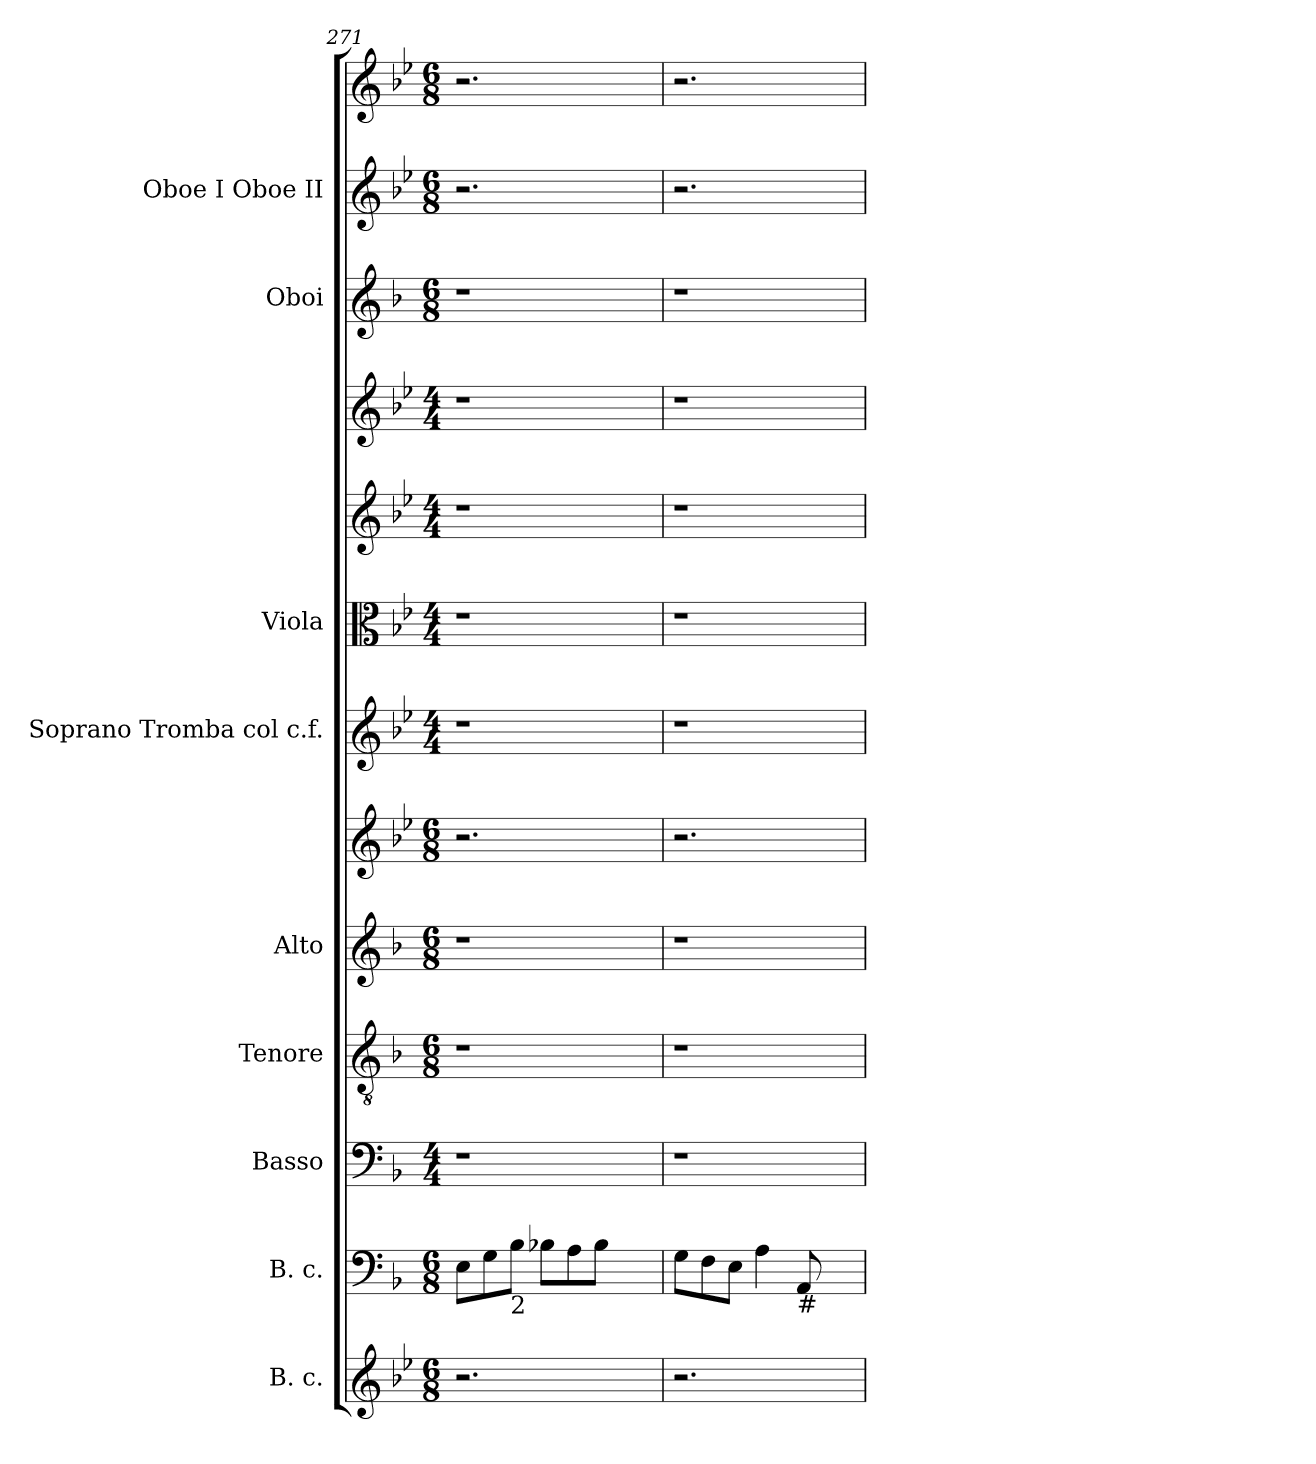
**kern	**kern	**kern	**kern	**kern	**kern	**kern	**kern	**kern	**kern	**kern	**kern	**kern
*part12	*part11	*part10	*part9	*part8	*part7	*part6	*part5	*part4	*part3	*part2	*part1	*part1
*staff13	*staff12	*staff11	*staff10	*staff9	*staff8	*staff7	*staff6	*staff5	*staff4	*staff3	*staff2	*staff1
*I"B. c.	*I"B. c.	*I"Basso	*I"Tenore	*I"Alto	*	*I"Soprano Tromba col c.f.	*I"Viola	*	*	*I"Oboi	*I"Oboe I Oboe II	*
*	*I'B. c.	*I'Basso	*I'Tenore	*I'Alto	*	*I'Soprano	*I'Viola	*	*	*	*I'Ob	*
*clefG2	*clefF4	*clefF4	*clefGv2	*clefG2	*clefG2	*clefG2	*clefC3	*clefG2	*clefG2	*clefG2	*clefG2	*clefG2
*k[b-e-]	*k[b-]	*k[b-]	*k[b-]	*k[b-]	*k[b-e-]	*k[b-e-]	*k[b-e-]	*k[b-e-]	*k[b-e-]	*k[b-]	*k[b-e-]	*k[b-e-]
*B-:	*F:	*F:	*F:	*F:	*B-:	*B-:	*B-:	*B-:	*B-:	*F:	*B-:	*B-:
*M6/8	*M6/8	*M4/4	*M6/8	*M6/8	*M6/8	*M4/4	*M4/4	*M4/4	*M4/4	*M6/8	*M6/8	*M6/8
=271	=271	=271	=271	=271	=271	=271	=271	=271	=271	=271	=271	=271
!	!	!	!LO:N:vis=1	!LO:N:vis=1	!	!	!	!	!	!LO:N:vis=1	!	!
2.r	8E>\L	1r	2.r	2.r	2.r	1r	1r	1r	1r	2.r	2.r	2.r
.	8G\	.	.	.	.	.	.	.	.	.	.	.
!	!LO:TX:b:t=2	!	!	!	!	!	!	!	!	!	!	!
.	8B->\J	.	.	.	.	.	.	.	.	.	.	.
.	8B-X>\L	.	.	.	.	.	.	.	.	.	.	.
.	8A\	.	.	.	.	.	.	.	.	.	.	.
.	8B->\J	.	.	.	.	.	.	.	.	.	.	.
4ryy	4ryy	.	4ryy	4ryy	4ryy	.	.	.	.	4ryy	4ryy	4ryy
=272	=272	=272	=272	=272	=272	=272	=272	=272	=272	=272	=272	=272
!	!	!	!LO:N:vis=1	!LO:N:vis=1	!	!	!	!	!	!LO:N:vis=1	!	!
2.r	8G>\L	1r	2.r	2.r	2.r	1r	1r	1r	1r	2.r	2.r	2.r
.	8F\	.	.	.	.	.	.	.	.	.	.	.
.	8E\J	.	.	.	.	.	.	.	.	.	.	.
.	4A>\	.	.	.	.	.	.	.	.	.	.	.
!	!LO:TX:b:t=#	!	!	!	!	!	!	!	!	!	!	!
.	8AA/	.	.	.	.	.	.	.	.	.	.	.
4ryy	4ryy	.	4ryy	4ryy	4ryy	.	.	.	.	4ryy	4ryy	4ryy
=	=	=	=	=	=	=	=	=	=	=	=	=
*-	*-	*-	*-	*-	*-	*-	*-	*-	*-	*-	*-	*-
